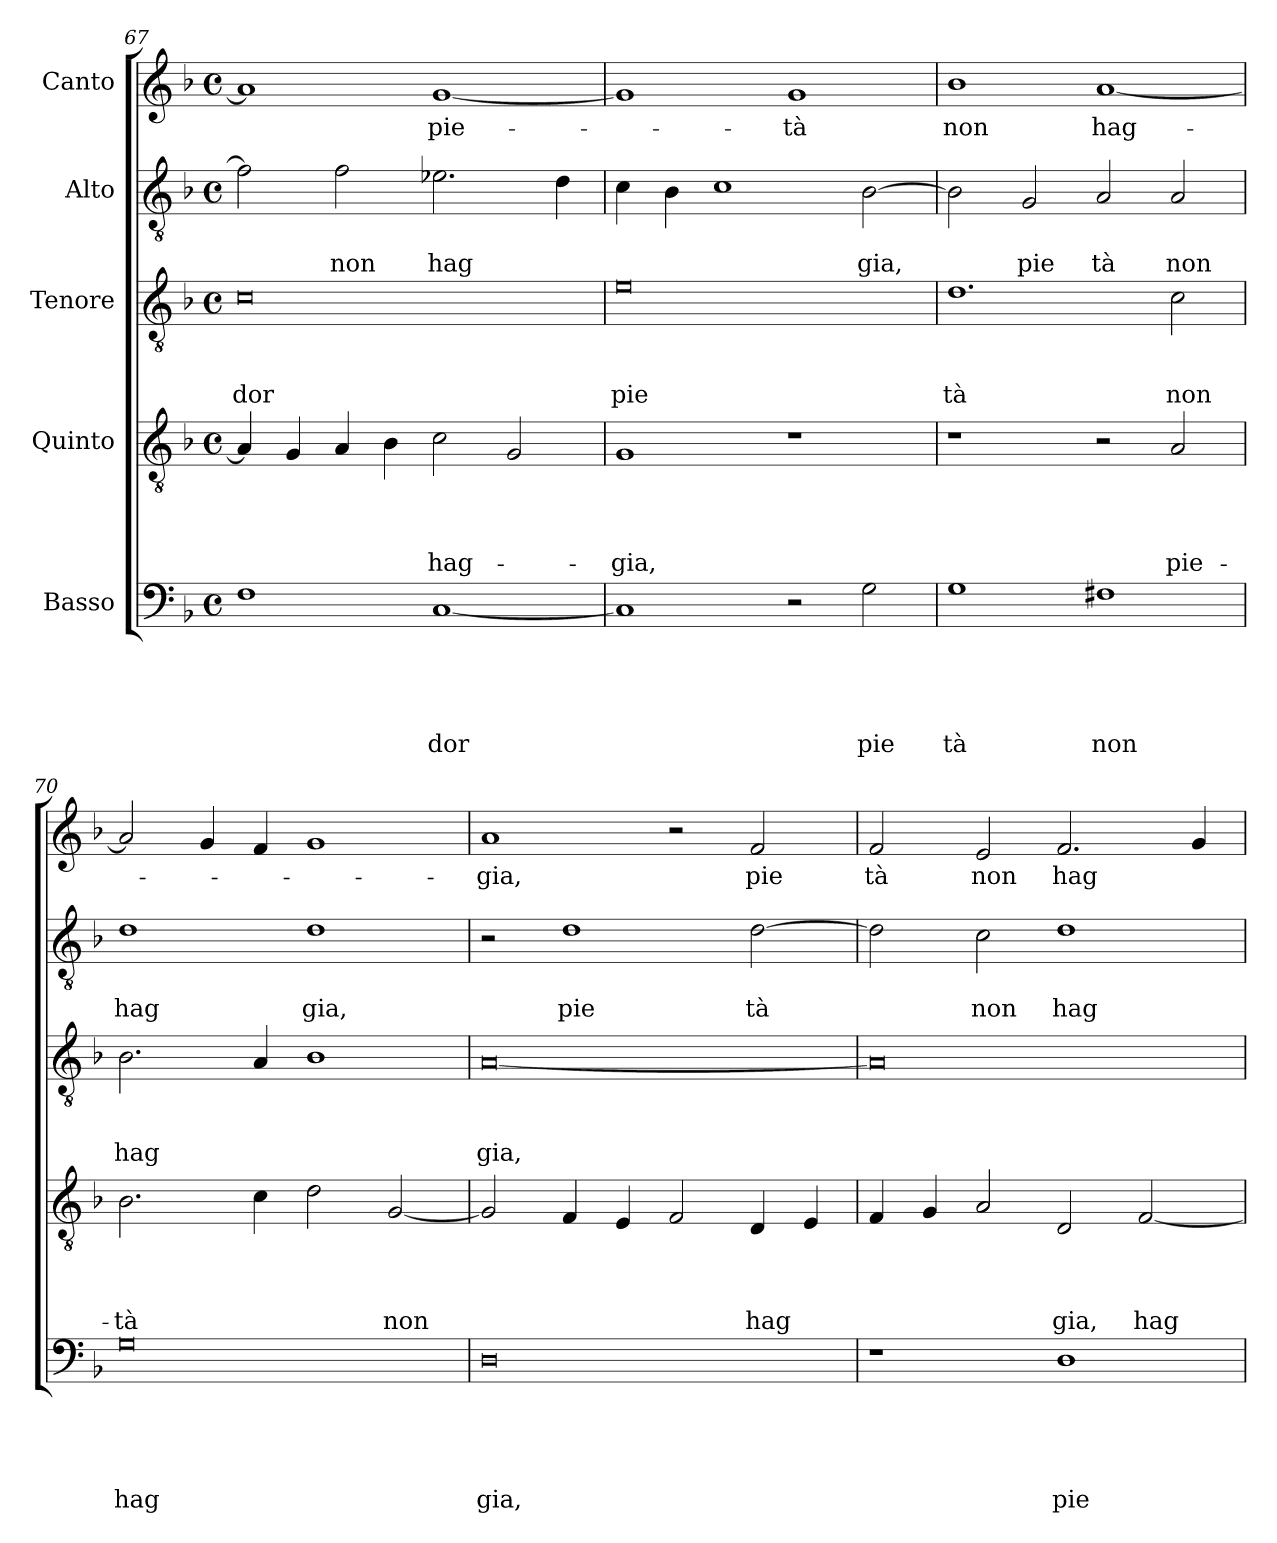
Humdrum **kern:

**kern	**text	**text	**text	**text	**text	**kern	**text	**text	**text	**text	**kern	**text	**text	**text	**kern	**text	**text	**kern	**text
*part5	*part5	*part5	*part5	*part5	*part5	*part4	*part4	*part4	*part4	*part4	*part3	*part3	*part3	*part3	*part2	*part2	*part2	*part1	*part1
*staff5	*staff5	*staff5	*staff5	*staff5	*staff5	*staff4	*staff4	*staff4	*staff4	*staff4	*staff3	*staff3	*staff3	*staff3	*staff2	*staff2	*staff2	*staff1	*staff1
*I"Basso	*	*	*	*	*	*I"Quinto	*	*	*	*	*I"Tenore	*	*	*	*I"Alto	*	*	*I"Canto	*
*clefF4	*	*	*	*	*	*clefGv2	*	*	*	*	*clefGv2	*	*	*	*clefGv2	*	*	*clefG2	*
*k[b-]	*	*	*	*	*	*k[b-]	*	*	*	*	*k[b-]	*	*	*	*k[b-]	*	*	*k[b-]	*
*F:	*	*	*	*	*	*F:	*	*	*	*	*F:	*	*	*	*F:	*	*	*F:	*
*M4/4	*	*	*	*	*	*M4/4	*	*	*	*	*M4/4	*	*	*	*M4/4	*	*	*M4/4	*
*met(c)	*	*	*	*	*	*met(c)	*	*	*	*	*met(c)	*	*	*	*met(c)	*	*	*met(c)	*
=67	=67	=67	=67	=67	=67	=67	=67	=67	=67	=67	=67	=67	=67	=67	=67	=67	=67	=67	=67
!	!	!	!	!	!	!	!	!	!	!	!	!	!	!LO:LY:b	!	!	!	!	!
1F	.	.	.	.	.	4A/]	.	.	.	.	0c	.	.	dor	2f\]	.	.	1a]	.
.	.	.	.	.	.	4G/	.	.	.	.	.	.	.	.	.	.	.	.	.
!	!	!	!	!	!	!	!	!	!	!	!	!	!	!	!	!	!LO:LY:b	!	!
.	.	.	.	.	.	4A/	.	.	.	.	.	.	.	.	2f\	.	non	.	.
.	.	.	.	.	.	4B-\	.	.	.	.	.	.	.	.	.	.	.	.	.
!	!	!	!	!	!LO:LY:b	!	!	!	!	!LO:LY:b	!	!	!	!	!	!	!LO:LY:b	!	!LO:LY:b
[<1C	.	.	.	.	dor	2c\	.	.	.	hag-	.	.	.	.	2.e-X\	.	hag	[<1g	pie-
.	.	.	.	.	.	2G/	.	.	.	.	.	.	.	.	.	.	.	.	.
.	.	.	.	.	.	.	.	.	.	.	.	.	.	.	4d\	.	.	.	.
=68	=68	=68	=68	=68	=68	=68	=68	=68	=68	=68	=68	=68	=68	=68	=68	=68	=68	=68	=68
!	!	!	!	!	!	!	!	!	!	!LO:LY:b	!	!	!	!LO:LY:b	!	!	!	!	!
1C]	.	.	.	.	.	1G	.	.	.	-gia,	0e	.	.	pie	4c\	.	.	1g]	.
.	.	.	.	.	.	.	.	.	.	.	.	.	.	.	4B-\	.	.	.	.
.	.	.	.	.	.	.	.	.	.	.	.	.	.	.	1c	.	.	.	.
!	!	!	!	!	!	!	!	!	!	!	!	!	!	!	!	!	!	!	!LO:LY:b
2r	.	.	.	.	.	1r	.	.	.	.	.	.	.	.	.	.	.	1g	-tà
!	!	!	!	!	!LO:LY:b	!	!	!	!	!	!	!	!	!	!	!	!LO:LY:b	!	!
2G\	.	.	.	.	pie	.	.	.	.	.	.	.	.	.	[>2B-\	.	gia,	.	.
=69	=69	=69	=69	=69	=69	=69	=69	=69	=69	=69	=69	=69	=69	=69	=69	=69	=69	=69	=69
!	!	!	!	!	!LO:LY:b	!	!	!	!	!	!	!	!	!LO:LY:b	!	!	!	!	!LO:LY:b
1G	.	.	.	.	tà	1r	.	.	.	.	1.d	.	.	tà	2B-\]	.	.	1b-	non
!	!	!	!	!	!	!	!	!	!	!	!	!	!	!	!	!	!LO:LY:b	!	!
.	.	.	.	.	.	.	.	.	.	.	.	.	.	.	2G/	.	pie	.	.
!	!	!	!	!	!LO:LY:b	!	!	!	!	!	!	!	!	!	!	!	!LO:LY:b	!	!LO:LY:b
1F#X	.	.	.	.	non	2r	.	.	.	.	.	.	.	.	2A/	.	tà	[<1a	hag-
!	!	!	!	!	!	!	!	!	!	!LO:LY:b	!	!	!	!LO:LY:b	!	!	!LO:LY:b	!	!
.	.	.	.	.	.	2A/	.	.	.	pie-	2c\	.	.	non	2A/	.	non	.	.
=70	=70	=70	=70	=70	=70	=70	=70	=70	=70	=70	=70	=70	=70	=70	=70	=70	=70	=70	=70
!	!	!	!	!	!LO:LY:b	!	!	!	!	!LO:LY:b	!	!	!	!LO:LY:b	!	!	!LO:LY:b	!	!
0G	.	.	.	.	hag	2.B-\	.	.	.	-tà	2.B-\	.	.	hag	1d	.	hag	2a/]	.
.	.	.	.	.	.	.	.	.	.	.	.	.	.	.	.	.	.	4g/	.
.	.	.	.	.	.	4c\	.	.	.	.	4A/	.	.	.	.	.	.	4f/	.
!	!	!	!	!	!	!	!	!	!	!	!	!	!	!	!	!	!LO:LY:b	!	!
.	.	.	.	.	.	2d\	.	.	.	.	1B-	.	.	.	1d	.	gia,	1g	.
!	!	!	!	!	!	!	!	!	!	!LO:LY:b	!	!	!	!	!	!	!	!	!
.	.	.	.	.	.	[>2G/	.	.	.	non	.	.	.	.	.	.	.	.	.
!!LO:PB:g=z
=71	=71	=71	=71	=71	=71	=71	=71	=71	=71	=71	=71	=71	=71	=71	=71	=71	=71	=71	=71
!	!	!	!	!	!LO:LY:b	!	!	!	!	!	!	!	!	!LO:LY:b	!	!	!	!	!LO:LY:b
0D	.	.	.	.	gia,	2G/]	.	.	.	.	[<0A	.	.	gia,	2r	.	.	1a	-gia,
!	!	!	!	!	!	!	!	!	!	!	!	!	!	!	!	!	!LO:LY:b	!	!
.	.	.	.	.	.	4F/	.	.	.	.	.	.	.	.	1d	.	pie	.	.
.	.	.	.	.	.	4E/	.	.	.	.	.	.	.	.	.	.	.	.	.
.	.	.	.	.	.	2F/	.	.	.	.	.	.	.	.	.	.	.	2r	.
!	!	!	!	!	!	!	!	!	!	!LO:LY:b	!	!	!	!	!	!	!LO:LY:b	!	!LO:LY:b
.	.	.	.	.	.	4D/	.	.	.	hag	.	.	.	.	[>2d\	.	tà	2f/	pie
.	.	.	.	.	.	4E/	.	.	.	.	.	.	.	.	.	.	.	.	.
=72	=72	=72	=72	=72	=72	=72	=72	=72	=72	=72	=72	=72	=72	=72	=72	=72	=72	=72	=72
!	!	!	!	!	!	!	!	!	!	!	!	!	!	!	!	!	!	!	!LO:LY:b
1r	.	.	.	.	.	4F/	.	.	.	.	0A]	.	.	.	2d\]	.	.	2f/	tà
.	.	.	.	.	.	4G/	.	.	.	.	.	.	.	.	.	.	.	.	.
!	!	!	!	!	!	!	!	!	!	!	!	!	!	!	!	!	!LO:LY:b	!	!LO:LY:b
.	.	.	.	.	.	2A/	.	.	.	.	.	.	.	.	2c\	.	non	2e/	non
!	!	!	!	!	!LO:LY:b	!	!	!	!	!LO:LY:b	!	!	!	!	!	!	!LO:LY:b	!	!LO:LY:b
1D	.	.	.	.	pie-	2D/	.	.	.	gia,	.	.	.	.	1d	.	hag	2.f/	hag
!	!	!	!	!	!	!	!	!	!	!LO:LY:b	!	!	!	!	!	!	!	!	!
.	.	.	.	.	.	[<2F/	.	.	.	hag	.	.	.	.	.	.	.	.	.
.	.	.	.	.	.	.	.	.	.	.	.	.	.	.	.	.	.	4g/	.
=	=	=	=	=	=	=	=	=	=	=	=	=	=	=	=	=	=	=	=
*-	*-	*-	*-	*-	*-	*-	*-	*-	*-	*-	*-	*-	*-	*-	*-	*-	*-	*-	*-
